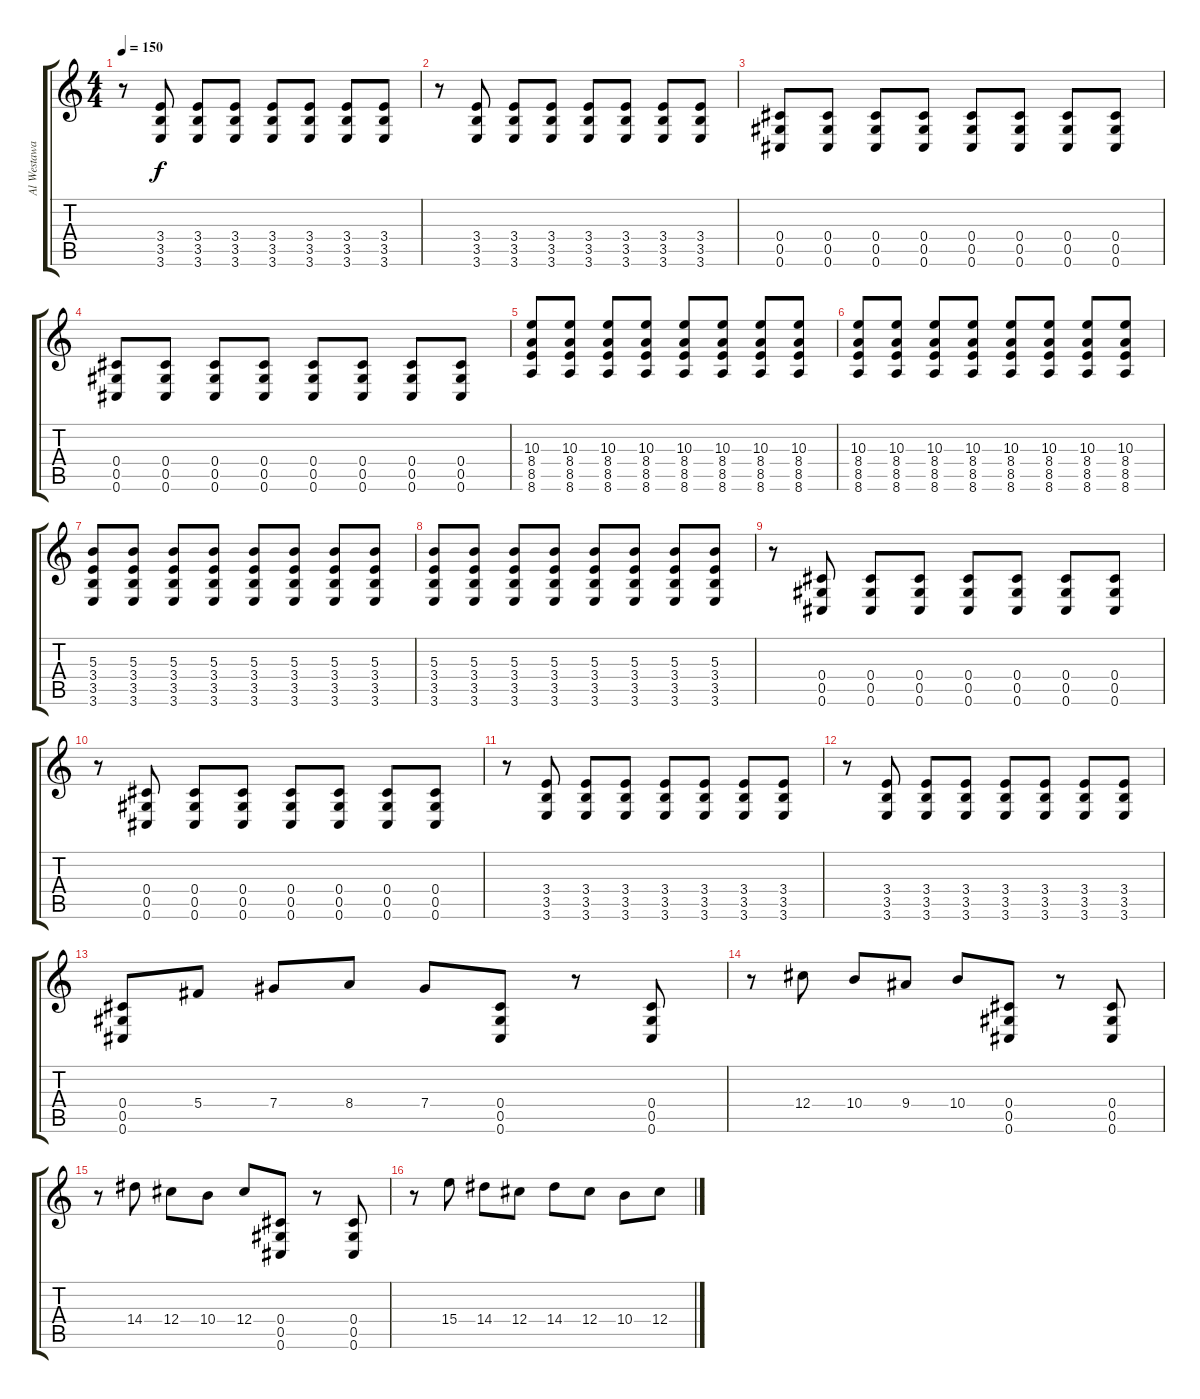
\track ("Al Westaway" "Al Westawa") {instrument overdrivenguitar}
\staff {score tabs}
\tuning (Eb4 Bb3 Gb3 Db3 Ab2 Db2) {hide}
\ts (4 4)
\tempo 150
\clef g2
\ks c
r.8{dy f} (3.4 3.5 3.6).8 (3.4 3.5 3.6).8 (3.4 3.5 3.6).8 (3.4 3.5 3.6).8 (3.4 3.5 3.6).8 (3.4 3.5 3.6).8 (3.4 3.5 3.6).8 |
r.8 (3.4 3.5 3.6).8 (3.4 3.5 3.6).8 (3.4 3.5 3.6).8 (3.4 3.5 3.6).8 (3.4 3.5 3.6).8 (3.4 3.5 3.6).8 (3.4 3.5 3.6).8 |
(0.4 0.5 0.6).8 (0.4 0.5 0.6).8 (0.4 0.5 0.6).8 (0.4 0.5 0.6).8 (0.4 0.5 0.6).8 (0.4 0.5 0.6).8 (0.4 0.5 0.6).8 (0.4 0.5 0.6).8 |
(0.4 0.5 0.6).8 (0.4 0.5 0.6).8 (0.4 0.5 0.6).8 (0.4 0.5 0.6).8 (0.4 0.5 0.6).8 (0.4 0.5 0.6).8 (0.4 0.5 0.6).8 (0.4 0.5 0.6).8 |
(10.3 8.4 8.5 8.6).8 (10.3 8.4 8.5 8.6).8 (10.3 8.4 8.5 8.6).8 (10.3 8.4 8.5 8.6).8 (10.3 8.4 8.5 8.6).8 (10.3 8.4 8.5 8.6).8 (10.3 8.4 8.5 8.6).8 (10.3 8.4 8.5 8.6).8 |
(10.3 8.4 8.5 8.6).8 (10.3 8.4 8.5 8.6).8 (10.3 8.4 8.5 8.6).8 (10.3 8.4 8.5 8.6).8 (10.3 8.4 8.5 8.6).8 (10.3 8.4 8.5 8.6).8 (10.3 8.4 8.5 8.6).8 (10.3 8.4 8.5 8.6).8 |
(5.3 3.4 3.5 3.6).8 (5.3 3.4 3.5 3.6).8 (5.3 3.4 3.5 3.6).8 (5.3 3.4 3.5 3.6).8 (5.3 3.4 3.5 3.6).8 (5.3 3.4 3.5 3.6).8 (5.3 3.4 3.5 3.6).8 (5.3 3.4 3.5 3.6).8 |
(5.3 3.4 3.5 3.6).8 (5.3 3.4 3.5 3.6).8 (5.3 3.4 3.5 3.6).8 (5.3 3.4 3.5 3.6).8 (5.3 3.4 3.5 3.6).8 (5.3 3.4 3.5 3.6).8 (5.3 3.4 3.5 3.6).8 (5.3 3.4 3.5 3.6).8 |
r.8 (0.4 0.5 0.6).8 (0.4 0.5 0.6).8 (0.4 0.5 0.6).8 (0.4 0.5 0.6).8 (0.4 0.5 0.6).8 (0.4 0.5 0.6).8 (0.4 0.5 0.6).8 |
r.8 (0.4 0.5 0.6).8 (0.4 0.5 0.6).8 (0.4 0.5 0.6).8 (0.4 0.5 0.6).8 (0.4 0.5 0.6).8 (0.4 0.5 0.6).8 (0.4 0.5 0.6).8 |
r.8 (3.4 3.5 3.6).8 (3.4 3.5 3.6).8 (3.4 3.5 3.6).8 (3.4 3.5 3.6).8 (3.4 3.5 3.6).8 (3.4 3.5 3.6).8 (3.4 3.5 3.6).8 |
r.8 (3.4 3.5 3.6).8 (3.4 3.5 3.6).8 (3.4 3.5 3.6).8 (3.4 3.5 3.6).8 (3.4 3.5 3.6).8 (3.4 3.5 3.6).8 (3.4 3.5 3.6).8 |
(0.4 0.5 0.6).8 5.4.8 7.4.8 8.4.8 7.4.8 (0.4 0.5 0.6).8 r.8 (0.4 0.5 0.6).8 |
r.8 12.4.8 10.4.8 9.4.8 10.4.8 (0.4 0.5 0.6).8 r.8 (0.4 0.5 0.6).8 |
r.8 14.4.8 12.4.8 10.4.8 12.4.8 (0.4 0.5 0.6).8 r.8 (0.4 0.5 0.6).8 |
r.8 15.4.8 14.4.8 12.4.8 14.4.8 12.4.8 10.4.8 12.4.8
